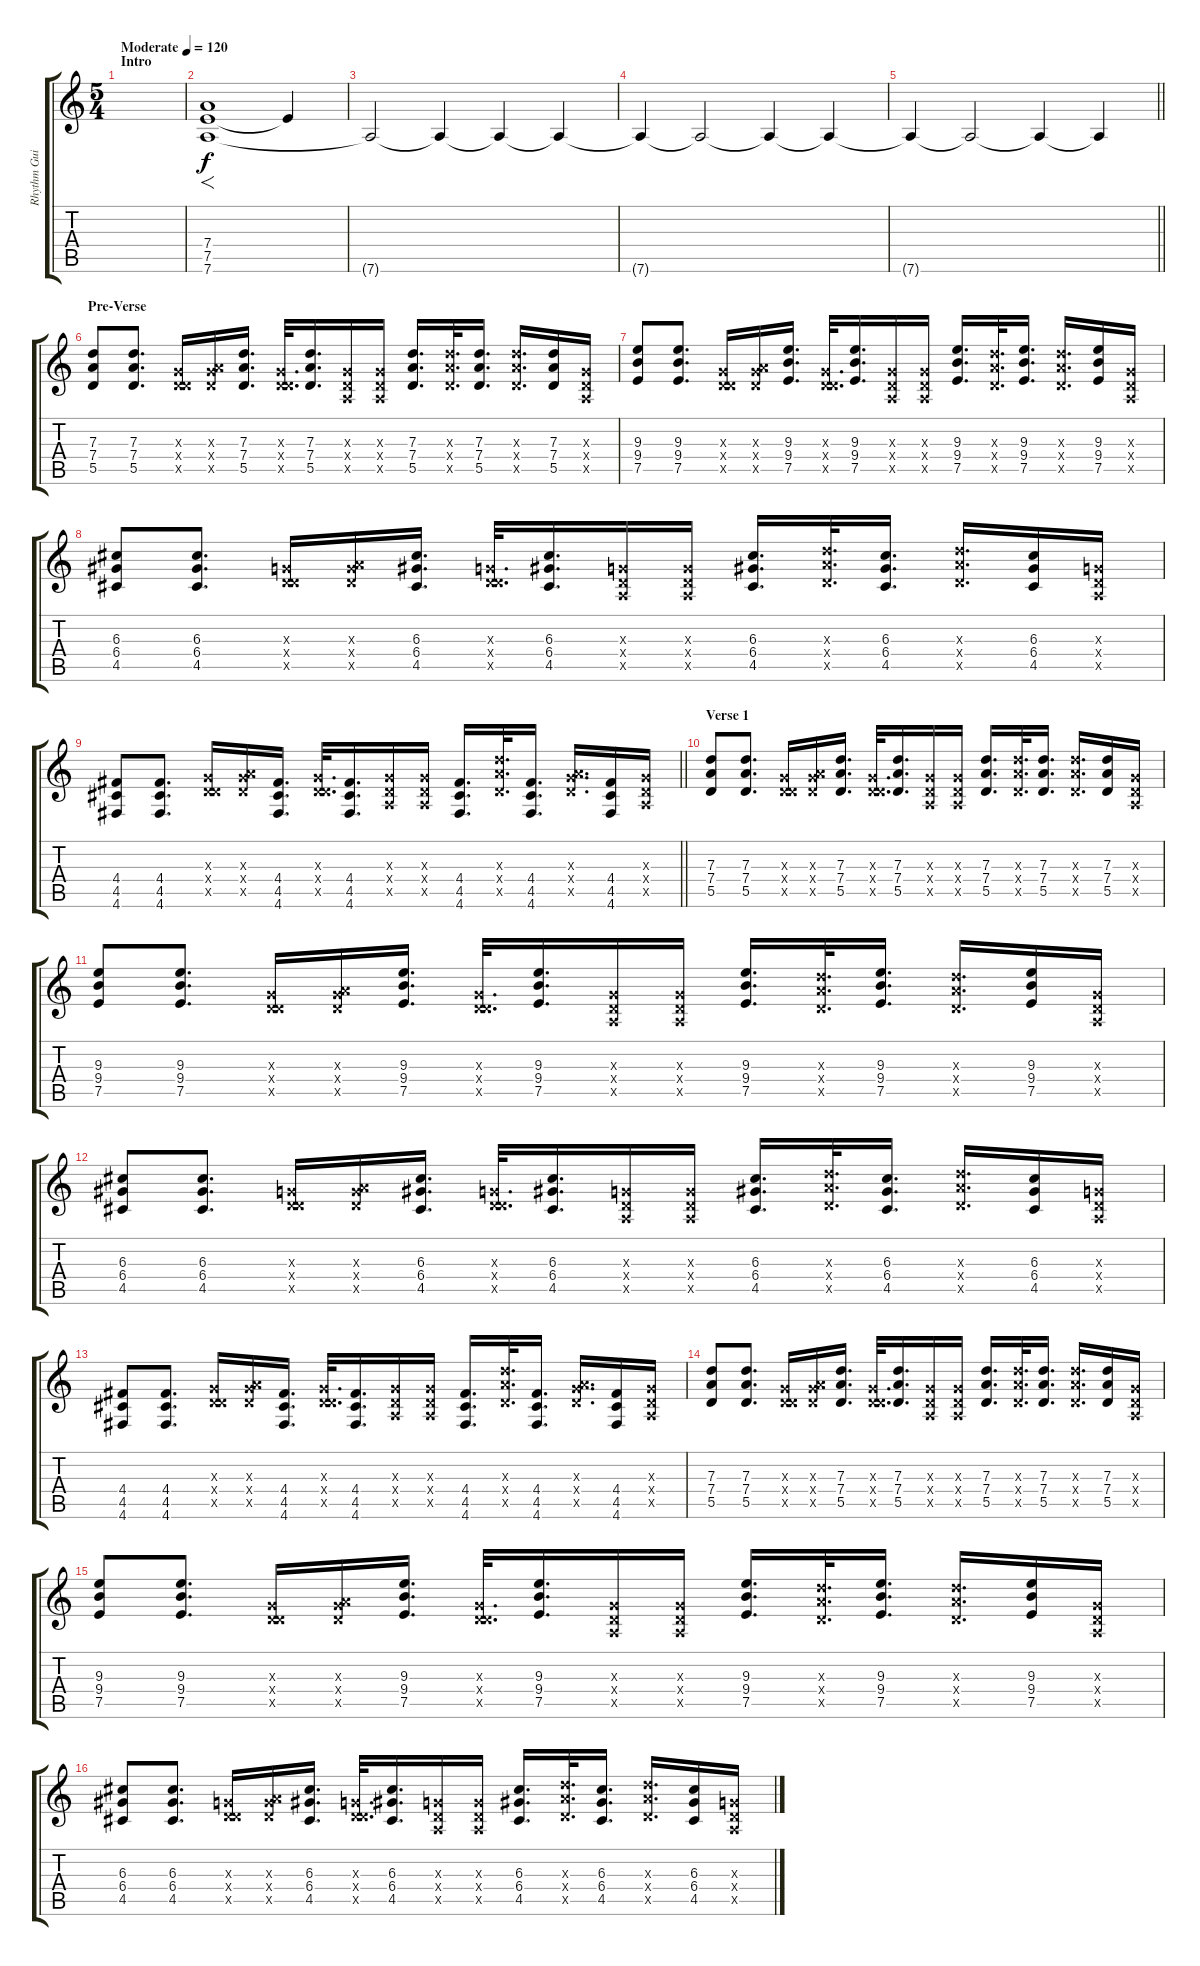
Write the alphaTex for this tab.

\track ("Rhythm Guitar" "Rhythm Gui") {instrument overdrivenguitar}
\staff {score tabs}
\tuning (E4 B3 G3 D3 A2 D2) {hide}
\ts (5 4)
\section ("" "Intro")
\tempo (120 "Moderate")
\clef g2
\ks c
|
(7.4 7.5 7.6).1{f volume 13 instrument distortionguitar} 7.5{t}.4 |
7.6{t}.2 7.6{t}.4 7.6{t}.4 7.6{t}.4 |
7.6{t}.4 7.6{t}.2 7.6{t}.4 7.6{t}.4 |
\barLineRight lightlight
7.6{t}.4 7.6{t}.2 7.6{t}.4 7.6{t}.4 |
\section ("" "Pre-Verse")
(7.3 7.4 5.5).8 (7.3 7.4 5.5).8{d} (0.3{x} 0.4{x} 5.5{x}).16 (0.3{x} 7.4{x} 5.5{x}).16 (7.3 7.4 5.5).16{d} (0.3{x} 0.4{x} 5.5{x}).32{d} (7.3 7.4 5.5).16{d} (0.3{x} 0.4{x} 0.5{x}).16 (0.3{x} 0.4{x} 0.5{x}).16 (7.3 7.4 5.5).16{d} (7.3{x} 7.4{x} 5.5{x}).32{d} (7.3 7.4 5.5).16{d} (7.3{x} 7.4{x} 5.5{x}).16{d} (7.3 7.4 5.5).16 (0.3{x} 0.4{x} 0.5{x}).16 |
(9.3 9.4 7.5).8 (9.3 9.4 7.5).8{d} (0.3{x} 0.4{x} 5.5{x}).16 (0.3{x} 7.4{x} 5.5{x}).16 (9.3 9.4 7.5).16{d} (0.3{x} 0.4{x} 5.5{x}).32{d} (9.3 9.4 7.5).16{d} (0.3{x} 0.4{x} 0.5{x}).16 (0.3{x} 0.4{x} 0.5{x}).16 (9.3 9.4 7.5).16{d} (7.3{x} 7.4{x} 5.5{x}).32{d} (9.3 9.4 7.5).16{d} (7.3{x} 7.4{x} 5.5{x}).16{d} (9.3 9.4 7.5).16 (0.3{x} 0.4{x} 0.5{x}).16 |
(6.3 6.4 4.5).8 (6.3 6.4 4.5).8{d} (0.3{x} 0.4{x} 5.5{x}).16 (0.3{x} 7.4{x} 5.5{x}).16 (6.3 6.4 4.5).16{d} (0.3{x} 0.4{x} 5.5{x}).32{d} (6.3 6.4 4.5).16{d} (0.3{x} 0.4{x} 0.5{x}).16 (0.3{x} 0.4{x} 0.5{x}).16 (6.3 6.4 4.5).16{d} (7.3{x} 7.4{x} 5.5{x}).32{d} (6.3 6.4 4.5).16{d} (7.3{x} 7.4{x} 5.5{x}).16{d} (6.3 6.4 4.5).16 (0.3{x} 0.4{x} 0.5{x}).16 |
\barLineRight lightlight
(4.4 4.5 4.6).8 (4.4 4.5 4.6).8{d} (0.3{x} 0.4{x} 5.5{x}).16 (0.3{x} 7.4{x} 5.5{x}).16 (4.4 4.5 4.6).16{d} (0.3{x} 0.4{x} 5.5{x}).32{d} (4.4 4.5 4.6).16{d} (0.3{x} 0.4{x} 0.5{x}).16 (0.3{x} 0.4{x} 0.5{x}).16 (4.4 4.5 4.6).16{d} (7.3{x} 7.4{x} 5.5{x}).32{d} (4.4 4.5 4.6).16{d} (0.3{x} 7.4{x} 5.5{x}).16{d} (4.4 4.5 4.6).16 (0.3{x} 0.4{x} 0.5{x}).16 |
\section ("" "Verse 1")
(7.3 7.4 5.5).8 (7.3 7.4 5.5).8{d} (0.3{x} 0.4{x} 5.5{x}).16 (0.3{x} 7.4{x} 5.5{x}).16 (7.3 7.4 5.5).16{d} (0.3{x} 0.4{x} 5.5{x}).32{d} (7.3 7.4 5.5).16{d} (0.3{x} 0.4{x} 0.5{x}).16 (0.3{x} 0.4{x} 0.5{x}).16 (7.3 7.4 5.5).16{d} (7.3{x} 7.4{x} 5.5{x}).32{d} (7.3 7.4 5.5).16{d} (7.3{x} 7.4{x} 5.5{x}).16{d} (7.3 7.4 5.5).16 (0.3{x} 0.4{x} 0.5{x}).16 |
(9.3 9.4 7.5).8 (9.3 9.4 7.5).8{d} (0.3{x} 0.4{x} 5.5{x}).16 (0.3{x} 7.4{x} 5.5{x}).16 (9.3 9.4 7.5).16{d} (0.3{x} 0.4{x} 5.5{x}).32{d} (9.3 9.4 7.5).16{d} (0.3{x} 0.4{x} 0.5{x}).16 (0.3{x} 0.4{x} 0.5{x}).16 (9.3 9.4 7.5).16{d} (7.3{x} 7.4{x} 5.5{x}).32{d} (9.3 9.4 7.5).16{d} (7.3{x} 7.4{x} 5.5{x}).16{d} (9.3 9.4 7.5).16 (0.3{x} 0.4{x} 0.5{x}).16 |
(6.3 6.4 4.5).8 (6.3 6.4 4.5).8{d} (0.3{x} 0.4{x} 5.5{x}).16 (0.3{x} 7.4{x} 5.5{x}).16 (6.3 6.4 4.5).16{d} (0.3{x} 0.4{x} 5.5{x}).32{d} (6.3 6.4 4.5).16{d} (0.3{x} 0.4{x} 0.5{x}).16 (0.3{x} 0.4{x} 0.5{x}).16 (6.3 6.4 4.5).16{d} (7.3{x} 7.4{x} 5.5{x}).32{d} (6.3 6.4 4.5).16{d} (7.3{x} 7.4{x} 5.5{x}).16{d} (6.3 6.4 4.5).16 (0.3{x} 0.4{x} 0.5{x}).16 |
(4.4 4.5 4.6).8 (4.4 4.5 4.6).8{d} (0.3{x} 0.4{x} 5.5{x}).16 (0.3{x} 7.4{x} 5.5{x}).16 (4.4 4.5 4.6).16{d} (0.3{x} 0.4{x} 5.5{x}).32{d} (4.4 4.5 4.6).16{d} (0.3{x} 0.4{x} 0.5{x}).16 (0.3{x} 0.4{x} 0.5{x}).16 (4.4 4.5 4.6).16{d} (7.3{x} 7.4{x} 5.5{x}).32{d} (4.4 4.5 4.6).16{d} (0.3{x} 7.4{x} 5.5{x}).16{d} (4.4 4.5 4.6).16 (0.3{x} 0.4{x} 0.5{x}).16 |
(7.3 7.4 5.5).8 (7.3 7.4 5.5).8{d} (0.3{x} 0.4{x} 5.5{x}).16 (0.3{x} 7.4{x} 5.5{x}).16 (7.3 7.4 5.5).16{d} (0.3{x} 0.4{x} 5.5{x}).32{d} (7.3 7.4 5.5).16{d} (0.3{x} 0.4{x} 0.5{x}).16 (0.3{x} 0.4{x} 0.5{x}).16 (7.3 7.4 5.5).16{d} (7.3{x} 7.4{x} 5.5{x}).32{d} (7.3 7.4 5.5).16{d} (7.3{x} 7.4{x} 5.5{x}).16{d} (7.3 7.4 5.5).16 (0.3{x} 0.4{x} 0.5{x}).16 |
(9.3 9.4 7.5).8 (9.3 9.4 7.5).8{d} (0.3{x} 0.4{x} 5.5{x}).16 (0.3{x} 7.4{x} 5.5{x}).16 (9.3 9.4 7.5).16{d} (0.3{x} 0.4{x} 5.5{x}).32{d} (9.3 9.4 7.5).16{d} (0.3{x} 0.4{x} 0.5{x}).16 (0.3{x} 0.4{x} 0.5{x}).16 (9.3 9.4 7.5).16{d} (7.3{x} 7.4{x} 5.5{x}).32{d} (9.3 9.4 7.5).16{d} (7.3{x} 7.4{x} 5.5{x}).16{d} (9.3 9.4 7.5).16 (0.3{x} 0.4{x} 0.5{x}).16 |
(6.3 6.4 4.5).8 (6.3 6.4 4.5).8{d} (0.3{x} 0.4{x} 5.5{x}).16 (0.3{x} 7.4{x} 5.5{x}).16 (6.3 6.4 4.5).16{d} (0.3{x} 0.4{x} 5.5{x}).32{d} (6.3 6.4 4.5).16{d} (0.3{x} 0.4{x} 0.5{x}).16 (0.3{x} 0.4{x} 0.5{x}).16 (6.3 6.4 4.5).16{d} (7.3{x} 7.4{x} 5.5{x}).32{d} (6.3 6.4 4.5).16{d} (7.3{x} 7.4{x} 5.5{x}).16{d} (6.3 6.4 4.5).16 (0.3{x} 0.4{x} 0.5{x}).16
